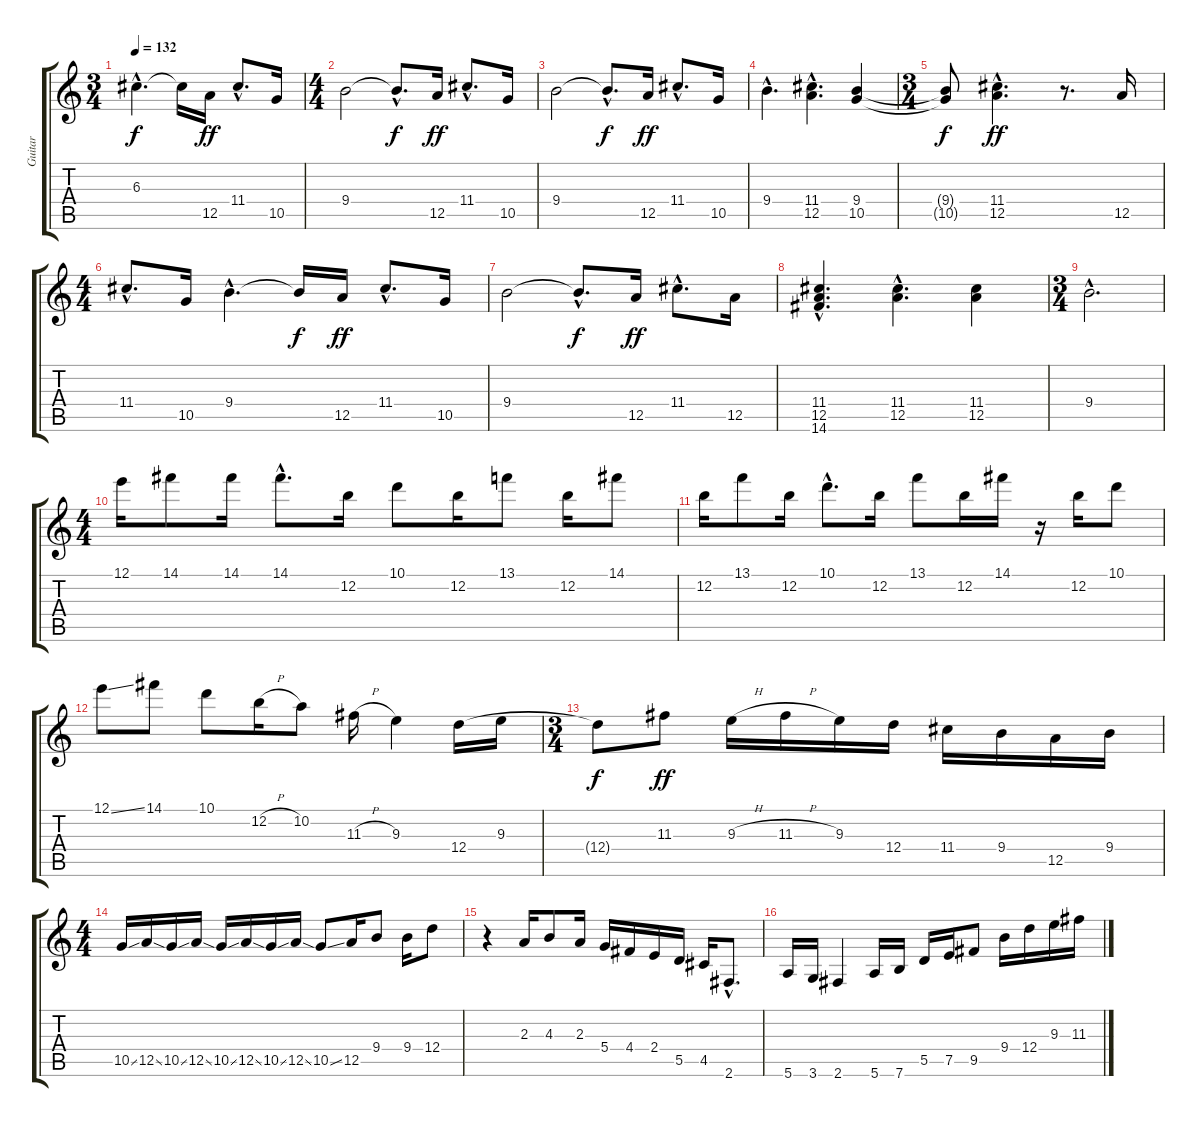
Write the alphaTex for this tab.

\track ("Guitar" "Guitar") {instrument overdrivenguitar}
\staff {score tabs}
\tuning (E4 B3 G3 D3 A2 E2) {hide}
\ts (3 4)
\tempo 132
\clef g2
\ks c
6.3{hac t}.4{d dy f} 6.3{t}.16 12.5.16{dy ff} 11.4{hac}.8{d} 10.5.16 |
\ts (4 4)
9.4.2 9.4{hac t}.8{d dy f} 12.5.16{dy ff} 11.4{hac}.8{d} 10.5.16 |
9.4.2 9.4{hac t}.8{d dy f} 12.5.16{dy ff} 11.4{hac}.8{d} 10.5.16 |
9.4{hac}.4{d} (11.4{hac} 12.5{hac}).4{d} (9.4 10.5).4 |
\ts (3 4)
(9.4{t} 10.5{t}).8{dy f} (11.4{hac} 12.5{hac}).4{d dy ff} r.8{d} 12.5.16 |
\ts (4 4)
11.4{hac}.8{d} 10.5.16 9.4{hac}.4{d} 9.4{t}.16{dy f} 12.5.16{dy ff} 11.4{hac}.8{d} 10.5.16 |
9.4.2 9.4{hac t}.8{d dy f} 12.5.16{dy ff} 11.4{hac}.8{d} 12.5.16 |
(11.4{hac} 12.5{hac} 14.6{hac}).4{d} (11.4{hac} 12.5{hac}).4{d} (11.4 12.5).4 |
\ts (3 4)
9.4{hac}.2{d} |
\ts (4 4)
12.1.16 14.1.8 14.1.16 14.1{hac}.8{d} 12.2.16 10.1.8 12.2.16 13.1.8 12.2.16 14.1.8 |
12.2.16 13.1.8 12.2.16 10.1{hac}.8{d} 12.2.16 13.1.8 12.2.16 14.1.16 r.16 12.2.16 10.1.8 |
12.1{ss}.8 14.1.8 10.1.8 12.2{h}.16 10.2.8 11.3{h}.16 9.3.4 12.4.16 9.3.16 |
\ts (3 4)
12.4{t}.8{dy f} 11.3.8{dy ff} 9.3{h}.16 11.3{h}.16 9.3.16 12.4.16 11.4.16 9.4.16 12.5.16 9.4.16 |
\ts (4 4)
10.5{ss}.16 12.5{ss}.16 10.5{ss}.16 12.5{ss}.16 10.5{ss}.16 12.5{ss}.16 10.5{ss}.16 12.5{ss}.16 10.5{ss}.8 12.5.16 9.4.8 9.4.16 12.4.8 |
r.4 2.3.16 4.3.8 2.3.16 5.4.16 4.4.16 2.4.16 5.5.16 4.5.16 2.6{hac}.8{d} |
5.6.16 3.6.16 2.6.4 5.6.16 7.6.16 5.5.16 7.5.16 9.5.8 9.4.16 12.4.16 9.3.16 11.3.16
